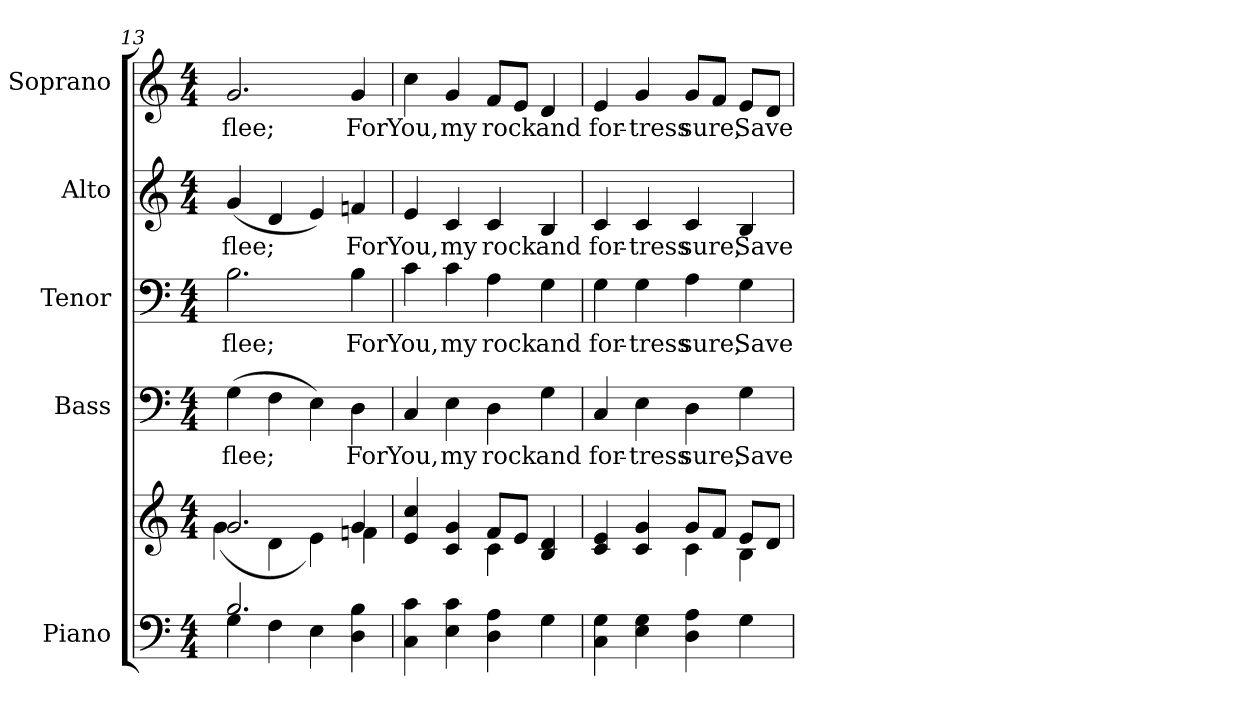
**kern	**kern	**kern	**text	**kern	**text	**kern	**text	**kern	**text
*part5	*part5	*part4	*part4	*part3	*part3	*part2	*part2	*part1	*part1
*staff6	*staff5	*staff4	*staff4	*staff3	*staff3	*staff2	*staff2	*staff1	*staff1
*I"Piano	*	*I"Bass	*	*I"Tenor	*	*I"Alto	*	*I"Soprano	*
*I'Pno.	*	*I'B.	*	*I'T.	*	*I'A.	*	*I'S.	*
!!LO:PB:g=z
*clefF4	*clefG2	*clefF4	*	*clefF4	*	*clefG2	*	*clefG2	*
*k[]	*k[]	*k[]	*	*k[]	*	*k[]	*	*k[]	*
*C:	*C:	*C:	*	*C:	*	*C:	*	*C:	*
*M4/4	*M4/4	*M4/4	*	*M4/4	*	*M4/4	*	*M4/4	*
=13	=13	=13	=13	=13	=13	=13	=13	=13	=13
*^	*^	*	*	*	*	*	*	*	*
!	!	!	!	!	!LO:LY:b:color=#000000	!	!	!	!	!	!
!	!	!	!	!	!	!	!LO:LY:b:color=#000000	!	!	!	!
!	!	!	!	!	!	!	!	!	!LO:LY:b:color=#000000	!	!
!	!	!	!	!	!	!	!	!	!	!	!LO:LY:b:color=#000000
2.Bi/	4Gi\	2.gi/	(4gi\	(4Gi\	flee;	2.Bi\	flee;	(4gi/	flee;	2.gi/	flee;
.	4Fi\	.	4di\	4Fi\	.	.	.	4di/	.	.	.
.	4Ei\	.	4ei\)	4Ei\)	.	.	.	4ei/)	.	.	.
!	!	!	!	!	!LO:LY:b:color=#000000	!	!	!	!	!	!
!	!	!	!	!	!	!	!LO:LY:b:color=#000000	!	!	!	!
!	!	!	!	!	!	!	!	!	!LO:LY:b:color=#000000	!	!
!	!	!	!	!	!	!	!	!	!	!	!LO:LY:b:color=#000000
4Di\ 4Bi	4ryy	4gi/	4fni\	4Di\	For	4Bi\	For	4fni/	For	4gi/	For
*v	*v	*	*	*	*	*	*	*	*	*	*
=14	=14	=14	=14	=14	=14	=14	=14	=14	=14	=14
*^	*	*	*	*	*	*	*	*	*	*
!	!	!	!	!	!LO:LY:b:color=#000000	!	!	!	!	!	!
*v	*v	*	*	*	*	*	*	*	*	*	*
*^	*	*	*	*	*	*	*	*	*	*
!	!	!	!	!	!	!	!LO:LY:b:color=#000000	!	!	!	!
*v	*v	*	*	*	*	*	*	*	*	*	*
*^	*	*	*	*	*	*	*	*	*	*
!	!	!	!	!	!	!	!	!	!LO:LY:b:color=#000000	!	!
*v	*v	*	*	*	*	*	*	*	*	*	*
*^	*	*	*	*	*	*	*	*	*	*
!	!	!	!	!	!	!	!	!	!	!	!LO:LY:b:color=#000000
*v	*v	*	*	*	*	*	*	*	*	*	*
4Ci\ 4ci	4ei/ 4cci	2ryy	4Ci/	You,	4ci\	You,	4ei/	You,	4cci\	You,
!	!	!	!	!LO:LY:b:color=#000000	!	!	!	!	!	!
!	!	!	!	!	!	!LO:LY:b:color=#000000	!	!	!	!
!	!	!	!	!	!	!	!	!LO:LY:b:color=#000000	!	!
!	!	!	!	!	!	!	!	!	!	!LO:LY:b:color=#000000
4Ei\ 4ci	4ci/ 4gi	.	4Ei\	my	4ci\	my	4ci/	my	4gi/	my
!	!	!	!	!LO:LY:b:color=#000000	!	!	!	!	!	!
!	!	!	!	!	!	!LO:LY:b:color=#000000	!	!	!	!
!	!	!	!	!	!	!	!	!LO:LY:b:color=#000000	!	!
!	!	!	!	!	!	!	!	!	!	!LO:LY:b:color=#000000
4Di\ 4Ai	8fi/L	4ci\	4Di\	rock	4Ai\	rock	4ci/	rock	8fi/L	rock
.	8ei/J	.	.	.	.	.	.	.	8ei/J	.
!	!	!	!	!LO:LY:b:color=#000000	!	!	!	!	!	!
!	!	!	!	!	!	!LO:LY:b:color=#000000	!	!	!	!
!	!	!	!	!	!	!	!	!LO:LY:b:color=#000000	!	!
!	!	!	!	!	!	!	!	!	!	!LO:LY:b:color=#000000
4Gi\	4Bi/ 4di	4ryy	4Gi\	and	4Gi\	and	4Bi/	and	4di/	and
=15	=15	=15	=15	=15	=15	=15	=15	=15	=15	=15
!	!	!	!	!LO:LY:b:color=#000000	!	!	!	!	!	!
!	!	!	!	!	!	!LO:LY:b:color=#000000	!	!	!	!
!	!	!	!	!	!	!	!	!LO:LY:b:color=#000000	!	!
!	!	!	!	!	!	!	!	!	!	!LO:LY:b:color=#000000
4Ci\ 4Gi	4ci/ 4ei	2ryy	4Ci/	for-	4Gi\	for-	4ci/	for-	4ei/	for-
!	!	!	!	!LO:LY:b:color=#000000	!	!	!	!	!	!
!	!	!	!	!	!	!LO:LY:b:color=#000000	!	!	!	!
!	!	!	!	!	!	!	!	!LO:LY:b:color=#000000	!	!
!	!	!	!	!	!	!	!	!	!	!LO:LY:b:color=#000000
4Ei\ 4Gi	4ci/ 4gi	.	4Ei\	-tress	4Gi\	-tress	4ci/	-tress	4gi/	-tress
!	!	!	!	!LO:LY:b:color=#000000	!	!	!	!	!	!
!	!	!	!	!	!	!LO:LY:b:color=#000000	!	!	!	!
!	!	!	!	!	!	!	!	!LO:LY:b:color=#000000	!	!
!	!	!	!	!	!	!	!	!	!	!LO:LY:b:color=#000000
4Di\ 4Ai	8gi/L	4ci\	4Di\	sure,	4Ai\	sure,	4ci/	sure,	8gi/L	sure,
.	8fi/J	.	.	.	.	.	.	.	8fi/J	.
!	!	!	!	!LO:LY:b:color=#000000	!	!	!	!	!	!
!	!	!	!	!	!	!LO:LY:b:color=#000000	!	!	!	!
!	!	!	!	!	!	!	!	!LO:LY:b:color=#000000	!	!
!	!	!	!	!	!	!	!	!	!	!LO:LY:b:color=#000000
4Gi\	8ei/L	4Bi\	4Gi\	Save	4Gi\	Save	4Bi/	Save	8ei/L	Save
.	8di/J	.	.	.	.	.	.	.	8di/J	.
*	*v	*v	*	*	*	*	*	*	*	*
=	=	=	=	=	=	=	=	=	=
*-	*-	*-	*-	*-	*-	*-	*-	*-	*-
